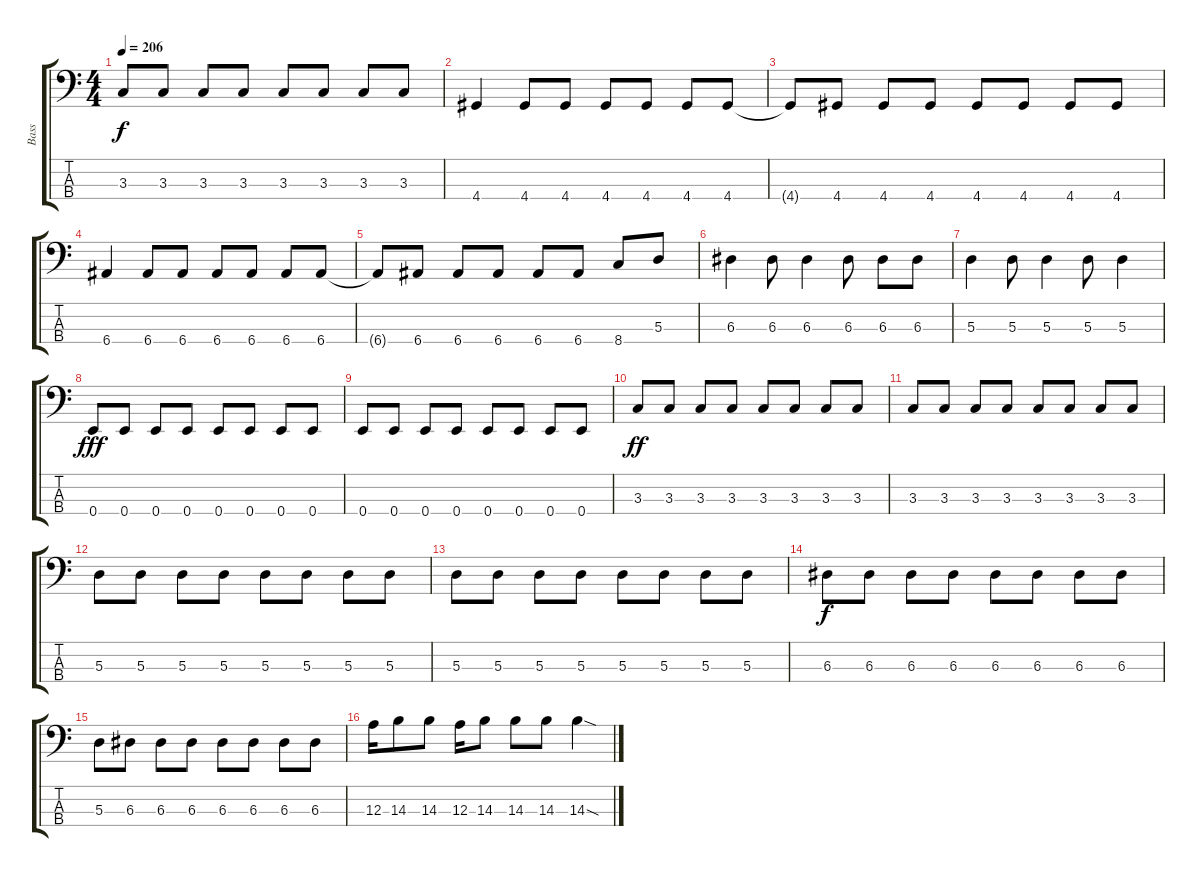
\track ("Bass" "Bass") {instrument electricbassfinger}
\staff {score tabs}
\tuning (G2 D2 A1 E1) {hide}
\ts (4 4)
\tempo 206
\clef f4
\ks c
3.3{t}.8{dy f} 3.3.8 3.3.8 3.3.8 3.3.8 3.3.8 3.3.8 3.3.8 |
4.4.4 4.4.8 4.4.8 4.4.8 4.4.8 4.4.8 4.4.8 |
4.4{t}.8 4.4.8 4.4.8 4.4.8 4.4.8 4.4.8 4.4.8 4.4.8 |
6.4.4 6.4.8 6.4.8 6.4.8 6.4.8 6.4.8 6.4.8 |
6.4{t}.8 6.4.8 6.4.8 6.4.8 6.4.8 6.4.8 8.4.8 5.3.8 |
6.3.4 6.3.8 6.3.4 6.3.8 6.3.8 6.3.8 |
5.3.4 5.3.8 5.3.4 5.3.8 5.3.4 |
0.4.8{dy fff} 0.4.8 0.4.8 0.4.8 0.4.8 0.4.8 0.4.8 0.4.8 |
0.4.8 0.4.8 0.4.8 0.4.8 0.4.8 0.4.8 0.4.8 0.4.8 |
3.3.8{dy ff} 3.3.8 3.3.8 3.3.8 3.3.8 3.3.8 3.3.8 3.3.8 |
3.3.8 3.3.8 3.3.8 3.3.8 3.3.8 3.3.8 3.3.8 3.3.8 |
5.3.8 5.3.8 5.3.8 5.3.8 5.3.8 5.3.8 5.3.8 5.3.8 |
5.3.8 5.3.8 5.3.8 5.3.8 5.3.8 5.3.8 5.3.8 5.3.8 |
6.3.8{dy f} 6.3.8 6.3.8 6.3.8 6.3.8 6.3.8 6.3.8 6.3.8 |
5.3.8 6.3.8 6.3.8 6.3.8 6.3.8 6.3.8 6.3.8 6.3.8 |
12.3.16 14.3.8 14.3.8 12.3.16 14.3.8 14.3.8 14.3.8 14.3{sod}.4
